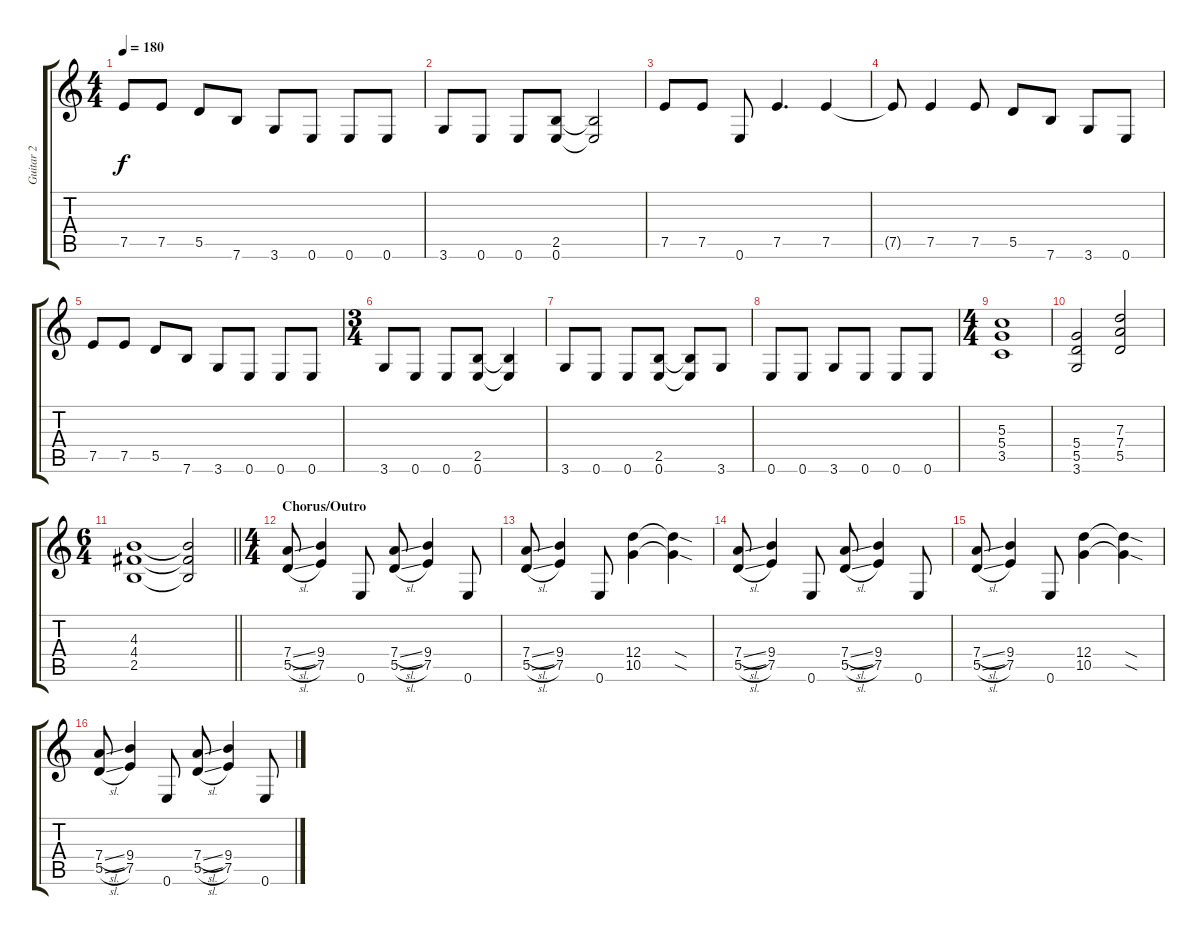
\track ("Guitar 2" "Guitar 2") {instrument distortionguitar}
\staff {score tabs}
\tuning (E4 B3 G3 D3 A2 E2) {hide}
\ts (4 4)
\tempo 180
\clef g2
\ks c
7.5.8{dy f} 7.5.8 5.5.8 7.6.8 3.6.8 0.6.8 0.6.8 0.6.8 |
3.6.8 0.6.8 0.6.8 (2.5 0.6).8 (2.5{t} 0.6{t}).2 |
7.5.8 7.5.8 0.6.8 7.5.4{d} 7.5.4 |
7.5{t}.8 7.5.4 7.5.8 5.5.8 7.6.8 3.6.8 0.6.8 |
7.5.8 7.5.8 5.5.8 7.6.8 3.6.8 0.6.8 0.6.8 0.6.8 |
\ts (3 4)
3.6.8 0.6.8 0.6.8 (2.5 0.6).8 (2.5{t} 0.6{t}).4 |
3.6.8 0.6.8 0.6.8 (2.5 0.6).8 (2.5{t} 0.6{t}).8 3.6.8 |
0.6.8 0.6.8 3.6.8 0.6.8 0.6.8 0.6.8 |
\ts (4 4)
(5.3 5.4 3.5).1 |
(5.4 5.5 3.6).2 (7.3 7.4 5.5).2 |
\ts (6 4)
\barLineRight lightlight
(4.3 4.4 2.5).1 (4.3{t} 4.4{t} 2.5{t}).2 |
\ts (4 4)
\section ("" "Chorus/Outro")
(7.4{sl} 5.5{sl}).8 (9.4 7.5).4 0.6.8 (7.4{sl} 5.5{sl}).8 (9.4 7.5).4 0.6.8 |
(7.4{sl} 5.5{sl}).8 (9.4 7.5).4 0.6.8 (12.4 10.5).4 (12.4{sod t} 10.5{sod t}).4 |
(7.4{sl} 5.5{sl}).8 (9.4 7.5).4 0.6.8 (7.4{sl} 5.5{sl}).8 (9.4 7.5).4 0.6.8 |
(7.4{sl} 5.5{sl}).8 (9.4 7.5).4 0.6.8 (12.4 10.5).4 (12.4{sod t} 10.5{sod t}).4 |
(7.4{sl} 5.5{sl}).8 (9.4 7.5).4 0.6.8 (7.4{sl} 5.5{sl}).8 (9.4 7.5).4 0.6.8
